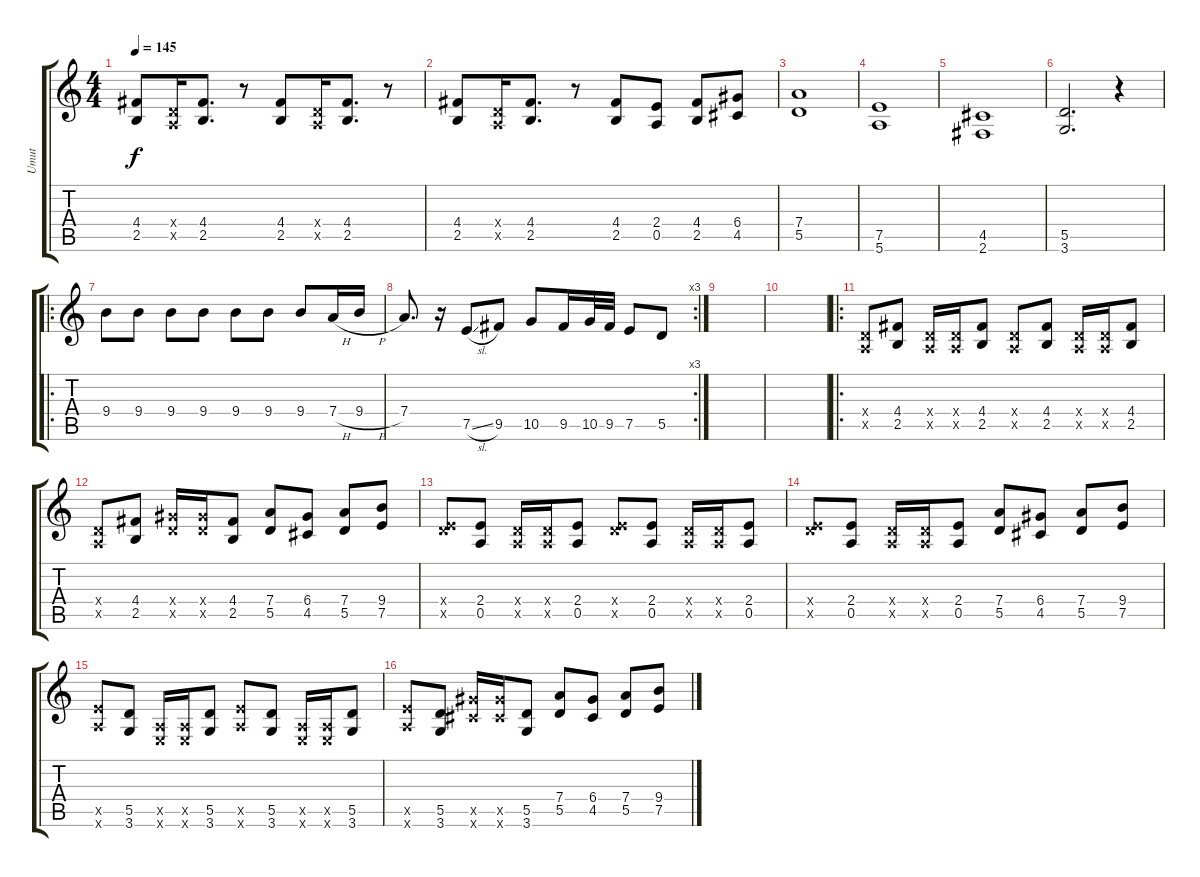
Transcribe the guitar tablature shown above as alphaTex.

\track ("Umut" "Umut") {instrument distortionguitar}
\staff {score tabs}
\tuning (E4 B3 G3 D3 A2 E2) {hide}
\ts (4 4)
\tempo 145
\clef g2
\ks c
(4.4 2.5).8{dy f} (0.4{x} 0.5{x}).16 (4.4 2.5).8{d} r.8 (4.4 2.5).8 (0.4{x} 0.5{x}).16 (4.4 2.5).8{d} r.8 |
(4.4 2.5).8 (0.4{x} 0.5{x}).16 (4.4 2.5).8{d} r.8 (4.4 2.5).8 (2.4 0.5).8 (4.4 2.5).8 (6.4 4.5).8 |
(7.4 5.5).1 |
(7.5 5.6).1 |
(4.5 2.6).1 |
(5.5 3.6).2{d} r.4 |
\ro
9.4.8 9.4.8 9.4.8 9.4.8 9.4.8 9.4.8 9.4.8 7.4{h}.16 9.4{h}.16 |
\rc 3
7.4.8{d} r.16 7.5{sl}.8 9.5.8 10.5.8 9.5.16 10.5.32 9.5.32 7.5.8 5.5.8 |
|
|
\ro
(0.4{x} 0.5{x}).8 (4.4 2.5).8 (0.4{x} 0.5{x}).16 (0.4{x} 0.5{x}).16 (4.4 2.5).8 (0.4{x} 0.5{x}).8 (4.4 2.5).8 (0.4{x} 0.5{x}).16 (0.4{x} 0.5{x}).16 (4.4 2.5).8 |
(0.4{x} 0.5{x}).8 (4.4 2.5).8 (0.4{x} 11.5{x}).16 (0.4{x} 11.5{x}).16 (4.4 2.5).8 (7.4 5.5).8 (6.4 4.5).8 (7.4 5.5).8 (9.4 7.5).8 |
(0.4{x} 7.5{x}).8 (2.4 0.5).8 (0.4{x} 0.5{x}).16 (0.4{x} 0.5{x}).16 (2.4 0.5).8 (0.4{x} 7.5{x}).8 (2.4 0.5).8 (0.4{x} 0.5{x}).16 (0.4{x} 0.5{x}).16 (2.4 0.5).8 |
(0.4{x} 7.5{x}).8 (2.4 0.5).8 (0.4{x} 0.5{x}).16 (0.4{x} 0.5{x}).16 (2.4 0.5).8 (7.4 5.5).8 (6.4 4.5).8 (7.4 5.5).8 (9.4 7.5).8 |
(7.5{x} 5.6{x}).8 (5.5 3.6).8 (0.5{x} 0.6{x}).16 (0.5{x} 0.6{x}).16 (5.5 3.6).8 (7.5{x} 5.6{x}).8 (5.5 3.6).8 (0.5{x} 0.6{x}).16 (0.5{x} 0.6{x}).16 (5.5 3.6).8 |
(7.5{x} 5.6{x}).8 (5.5 3.6).8 (11.5{x} 9.6{x}).16 (11.5{x} 9.6{x}).16 (5.5 3.6).8 (7.4 5.5).8 (6.4 4.5).8 (7.4 5.5).8 (9.4 7.5).8
